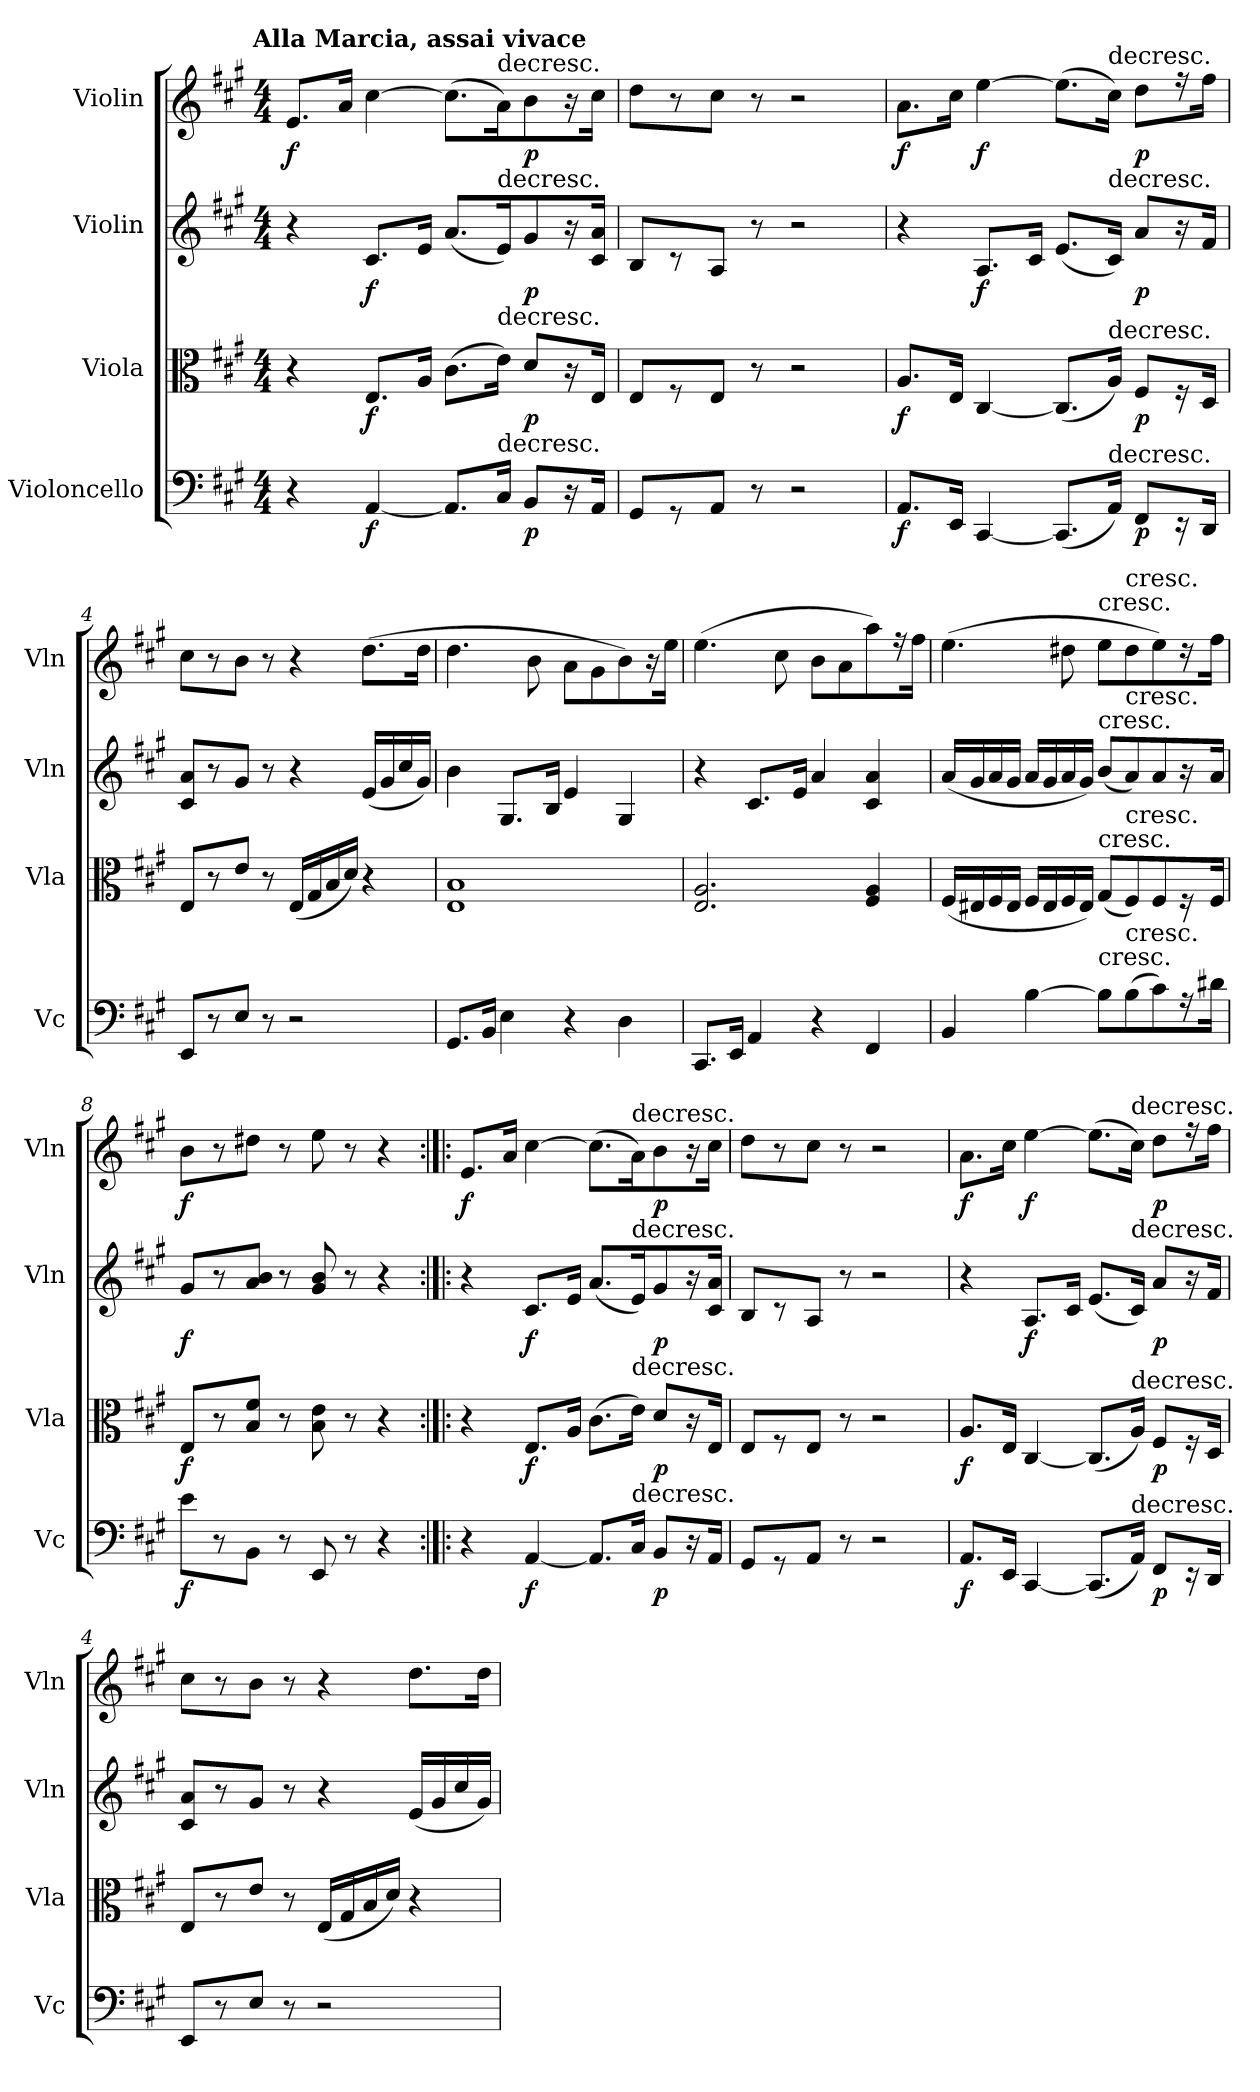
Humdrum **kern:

**kern	**dynam	**kern	**dynam	**kern	**dynam	**kern	**dynam
*part4	*part4	*part3	*part3	*part2	*part2	*part1	*part1
*staff4	*staff4	*staff3	*staff3	*staff2	*staff2	*staff1	*staff1
*I"Violoncello	*	*I"Viola	*	*I"Violin	*	*I"Violin	*
*I'Vc	*	*I'Vla	*	*I'Vln	*	*I'Vln	*
*clefF4	*	*clefC3	*	*clefG2	*	*clefG2	*
*k[f#c#g#]	*	*k[f#c#g#]	*	*k[f#c#g#]	*	*k[f#c#g#]	*
*A:	*	*A:	*	*A:	*	*A:	*
!!LO:TX:omd:t=Alla Marcia, assai vivace
*M4/4	*	*M4/4	*	*M4/4	*	*M4/4	*
*MM144	*	*MM144	*	*MM144	*	*MM144	*
=1	=1	=1	=1	=1	=1	=1	=1
4r	.	4r	.	4r	.	8.e/L	f
.	.	.	.	.	.	16a/Jk	.
[4AA/	f	8.E/L	f	8.c#/L	f	[4cc#\	.
.	.	16A/Jk	.	16e/Jk	.	.	.
8.AA/L]	.	(8.c#\L	.	(8.a/L	.	(8.cc#\L]	.
!	!	!	!	!	!	!LO:TX:t=decresc.	!
!	!	!	!	!LO:TX:t=decresc.	!	!	!
!	!	!LO:TX:t=decresc.	!	!	!	!	!
!LO:TX:t=decresc.	!	!	!	!	!	!	!
16C#/Jk	.	16e\Jk)	.	16e/K)	.	16a\K)	.
8BB/L	p	8d/L	p	8g#/	p	8b\	p
16r	.	16r	.	16r	.	16r	.
16AA/Jk	.	16E/Jk	.	16c#/ 16a/Jk	.	16cc#\Jk	.
=2	=2	=2	=2	=2	=2	=2	=2
8GG#/L	.	8E/L	.	8B/L	.	8dd\L	.
8r	.	8r	.	8r	.	8r	.
8AA/J	.	8E/J	.	8A/J	.	8cc#\J	.
8r	.	8r	.	8r	.	8r	.
2r	.	2r	.	2r	.	2r	.
=3	=3	=3	=3	=3	=3	=3	=3
8.AA/L	f	8.A/L	f	4r	.	8.a\L	f
16EE/Jk	.	16E/Jk	.	.	.	16cc#\Jk	.
[4CC#/	.	[4C#/	.	8.A/L	f	[4ee\	f
.	.	.	.	16c#/Jk	.	.	.
(8.CC#/L]	.	(8.C#/L]	.	(8.e/L	.	(8.ee\L]	.
!	!	!	!	!	!	!LO:TX:t=decresc.	!
!	!	!	!	!LO:TX:t=decresc.	!	!	!
!	!	!LO:TX:t=decresc.	!	!	!	!	!
!LO:TX:t=decresc.	!	!	!	!	!	!	!
16AA/Jk)	.	16A/Jk)	.	16c#/Jk)	.	16cc#\Jk)	.
8FF#/L	p	8F#/L	p	8a/L	p	8dd\L	p
16r	.	16r	.	16r	.	16r	.
16DD/Jk	.	16D/Jk	.	16f#/Jk	.	16ff#\Jk	.
=4	=4	=4	=4	=4	=4	=4	=4
8EE/L	.	8E/L	.	8c#/ 8a/L	.	8cc#\L	.
8r	.	8r	.	8r	.	8r	.
8E/J	.	8e/J	.	8g#/J	.	8b\J	.
8r	.	8r	.	8r	.	8r	.
2r	.	(16E/LL	.	4r	.	4r	.
.	.	16G#/	.	.	.	.	.
.	.	16B/	.	.	.	.	.
.	.	16d/JJ)	.	.	.	.	.
.	.	4r	.	(16e/LL	.	(8.dd\L	.
.	.	.	.	16g#/	.	.	.
.	.	.	.	16cc#/	.	.	.
.	.	.	.	16g#/JJ)	.	16dd\Jk	.
=5	=5	=5	=5	=5	=5	=5	=5
8.GG#/L	.	1E 1B	.	4b\	.	4.dd\	.
16BB/Jk	.	.	.	.	.	.	.
4E\	.	.	.	8.G#/L	.	.	.
.	.	.	.	.	.	8b\	.
.	.	.	.	16B/Jk	.	.	.
4r	.	.	.	4e/	.	8a\L	.
.	.	.	.	.	.	8g#\	.
4D\	.	.	.	4G#/	.	8b\)	.
.	.	.	.	.	.	16r	.
.	.	.	.	.	.	16ee\Jk	.
=6	=6	=6	=6	=6	=6	=6	=6
8.CC#/L	.	2.E/ 2.A/	.	4r	.	(4.ee\	.
16EE/Jk	.	.	.	.	.	.	.
4AA/	.	.	.	8.c#/L	.	.	.
.	.	.	.	.	.	8cc#\	.
.	.	.	.	16e/Jk	.	.	.
4r	.	.	.	4a/	.	8b\L	.
.	.	.	.	.	.	8a\	.
4FF#/	.	4F#/ 4A/	.	4c#/ 4a/	.	8aa\)	.
.	.	.	.	.	.	16r	.
.	.	.	.	.	.	16ff#\Jk	.
=7	=7	=7	=7	=7	=7	=7	=7
4BB/	.	(16F#/LL	.	(16a/LL	.	(4.ee\	.
.	.	16E#X/	.	16g#/	.	.	.
.	.	16F#/	.	16a/	.	.	.
.	.	16E#/JJ	.	16g#/JJ	.	.	.
[4B\	.	16F#/LL	.	16a/LL	.	.	.
.	.	16E#/	.	16g#/	.	.	.
.	.	16F#/	.	16a/	.	8dd#X\	.
.	.	16E#/JJ)	.	16g#/JJ)	.	.	.
!	!	!	!	!	!	!LO:TX:t=cresc.	!
!	!	!	!	!LO:TX:t=cresc.	!	!	!
!	!	!LO:TX:t=cresc.	!	!	!	!	!
!LO:TX:t=cresc.	!	!	!	!	!	!	!
8B\L]	.	(8G#/L	.	(8b/L	.	8ee\L	.
!	!	!	!	!	!	!LO:TX:t=cresc.	!
!	!	!	!	!LO:TX:t=cresc.	!	!	!
!	!	!LO:TX:t=cresc.	!	!	!	!	!
!LO:TX:t=cresc.	!	!	!	!	!	!	!
(8B\	.	8F#/)	.	8a/)	.	8dd#\	.
8c#\)	.	8F#/	.	8a/	.	8ee\)	.
16r	.	16r	.	16r	.	16r	.
16d#X\Jk	.	16F#/Jk	.	16a/Jk	.	16ff#\Jk	.
=8	=8	=8	=8	=8	=8	=8	=8
8e\L	f	8E/L	f	8g#/L	f	8b\L	f
8r	.	8r	.	8r	.	8r	.
8BB\J	.	8B/ 8f#/J	.	8a/ 8b/J	.	8dd#X\J	.
8r	.	8r	.	8r	.	8r	.
8EE/	.	8B\ 8e\	.	8g#/ 8b/	.	8ee\	.
8r	.	8r	.	8r	.	8r	.
4r	.	4r	.	4r	.	4r	.
=1:|!|:	=1:|!|:	=1:|!|:	=1:|!|:	=1:|!|:	=1:|!|:	=1:|!|:	=1:|!|:
4r	.	4r	.	4r	.	8.e/L	f
.	.	.	.	.	.	16a/Jk	.
[4AA/	f	8.E/L	f	8.c#/L	f	[4cc#\	.
.	.	16A/Jk	.	16e/Jk	.	.	.
8.AA/L]	.	(8.c#\L	.	(8.a/L	.	(8.cc#\L]	.
!	!	!	!	!	!	!LO:TX:t=decresc.	!
!	!	!	!	!LO:TX:t=decresc.	!	!	!
!	!	!LO:TX:t=decresc.	!	!	!	!	!
!LO:TX:t=decresc.	!	!	!	!	!	!	!
16C#/Jk	.	16e\Jk)	.	16e/K)	.	16a\K)	.
8BB/L	p	8d/L	p	8g#/	p	8b\	p
16r	.	16r	.	16r	.	16r	.
16AA/Jk	.	16E/Jk	.	16c#/ 16a/Jk	.	16cc#\Jk	.
=2	=2	=2	=2	=2	=2	=2	=2
8GG#/L	.	8E/L	.	8B/L	.	8dd\L	.
8r	.	8r	.	8r	.	8r	.
8AA/J	.	8E/J	.	8A/J	.	8cc#\J	.
8r	.	8r	.	8r	.	8r	.
2r	.	2r	.	2r	.	2r	.
=3	=3	=3	=3	=3	=3	=3	=3
8.AA/L	f	8.A/L	f	4r	.	8.a\L	f
16EE/Jk	.	16E/Jk	.	.	.	16cc#\Jk	.
[4CC#/	.	[4C#/	.	8.A/L	f	[4ee\	f
.	.	.	.	16c#/Jk	.	.	.
(8.CC#/L]	.	(8.C#/L]	.	(8.e/L	.	(8.ee\L]	.
!	!	!	!	!	!	!LO:TX:t=decresc.	!
!	!	!	!	!LO:TX:t=decresc.	!	!	!
!	!	!LO:TX:t=decresc.	!	!	!	!	!
!LO:TX:t=decresc.	!	!	!	!	!	!	!
16AA/Jk)	.	16A/Jk)	.	16c#/Jk)	.	16cc#\Jk)	.
8FF#/L	p	8F#/L	p	8a/L	p	8dd\L	p
16r	.	16r	.	16r	.	16r	.
16DD/Jk	.	16D/Jk	.	16f#/Jk	.	16ff#\Jk	.
=4	=4	=4	=4	=4	=4	=4	=4
8EE/L	.	8E/L	.	8c#/ 8a/L	.	8cc#\L	.
8r	.	8r	.	8r	.	8r	.
8E/J	.	8e/J	.	8g#/J	.	8b\J	.
8r	.	8r	.	8r	.	8r	.
2r	.	(16E/LL	.	4r	.	4r	.
.	.	16G#/	.	.	.	.	.
.	.	16B/	.	.	.	.	.
.	.	16d/JJ)	.	.	.	.	.
.	.	4r	.	(16e/LL	.	8.dd\L	.
.	.	.	.	16g#/	.	.	.
.	.	.	.	16cc#/	.	.	.
.	.	.	.	16g#/JJ)	.	16dd\Jk	.
=	=	=	=	=	=	=	=
*-	*-	*-	*-	*-	*-	*-	*-
